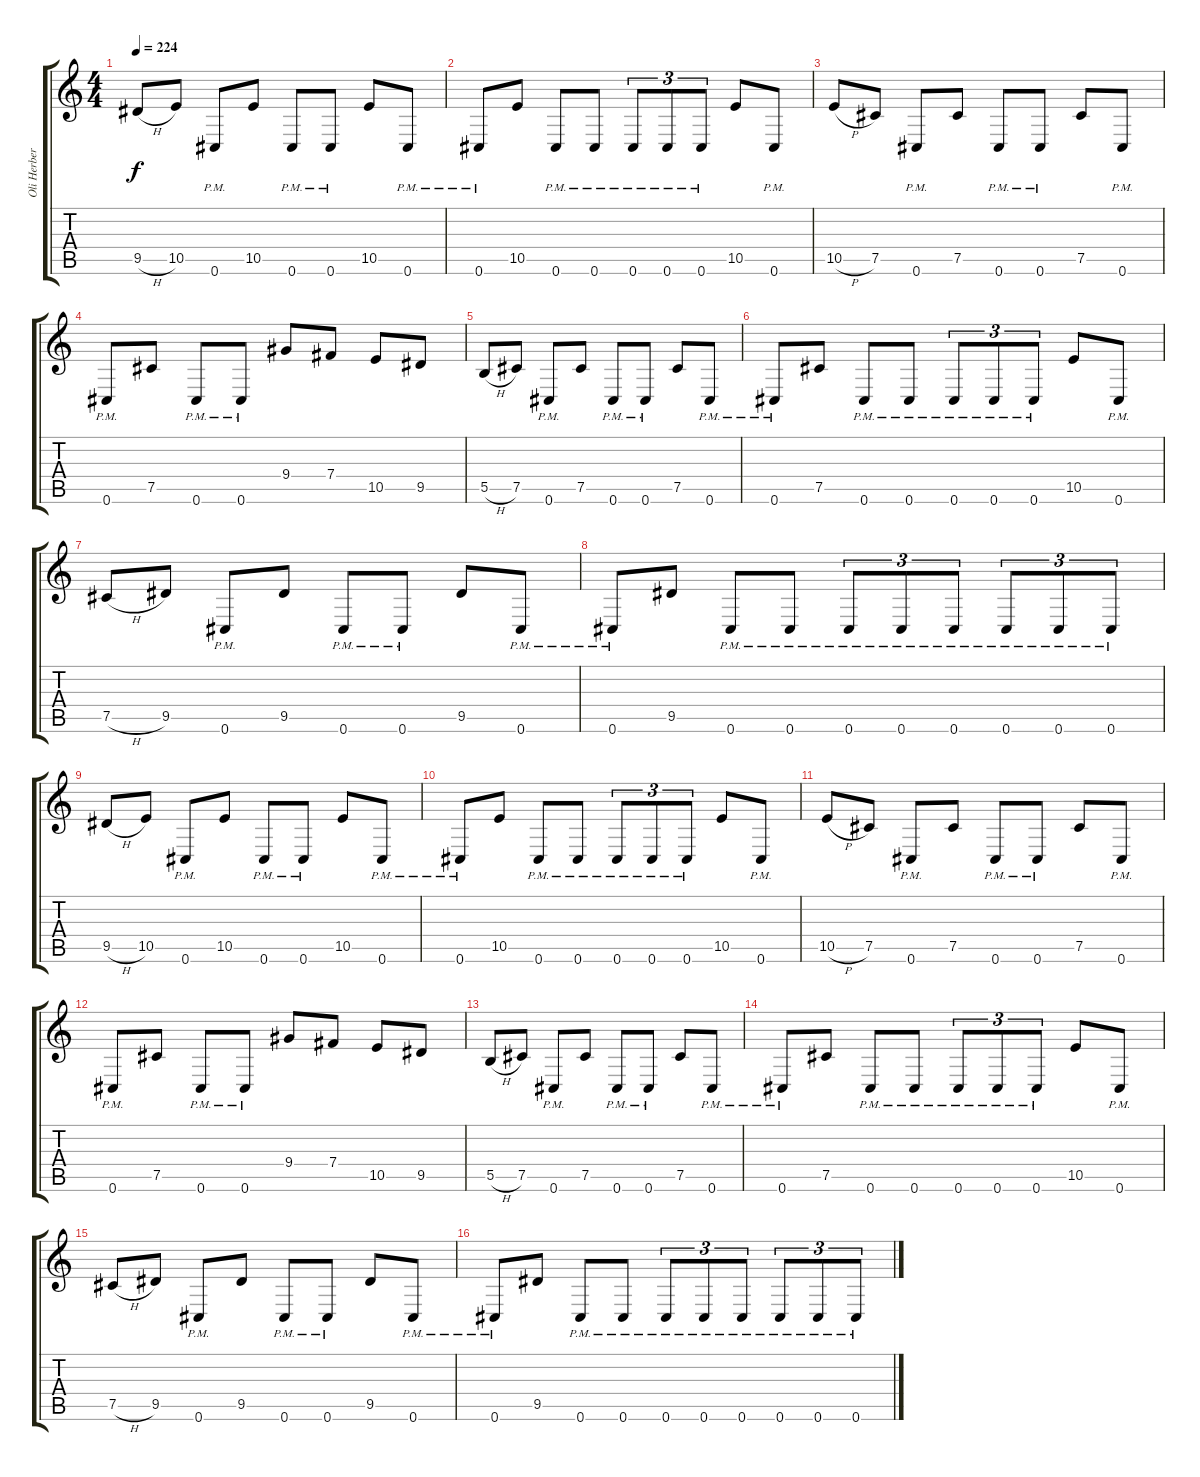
\track ("Oli Herbert Rhythm" "Oli Herber") {instrument distortionguitar}
\staff {score tabs}
\tuning (Db4 Ab3 E3 B2 Gb2 Db2) {hide}
\ts (4 4)
\tempo 224
\clef g2
\ks c
9.5{h}.8{dy f} 10.5.8 0.6{pm}.8 10.5.8 0.6{pm}.8 0.6{pm}.8 10.5.8 0.6{pm}.8 |
0.6{pm}.8 10.5.8 0.6{pm}.8 0.6{pm}.8 0.6{pm}.8{tu (3 2)} 0.6{pm}.8{tu (3 2)} 0.6{pm}.8{tu (3 2)} 10.5.8 0.6{pm}.8 |
10.5{h}.8 7.5.8 0.6{pm}.8 7.5.8 0.6{pm}.8 0.6{pm}.8 7.5.8 0.6{pm}.8 |
0.6{pm}.8 7.5.8 0.6{pm}.8 0.6{pm}.8 9.4.8 7.4.8 10.5.8 9.5.8 |
5.5{h}.8 7.5.8 0.6{pm}.8 7.5.8 0.6{pm}.8 0.6{pm}.8 7.5.8 0.6{pm}.8 |
0.6{pm}.8 7.5.8 0.6{pm}.8 0.6{pm}.8 0.6{pm}.8{tu (3 2)} 0.6{pm}.8{tu (3 2)} 0.6{pm}.8{tu (3 2)} 10.5.8 0.6{pm}.8 |
7.5{h}.8 9.5.8 0.6{pm}.8 9.5.8 0.6{pm}.8 0.6{pm}.8 9.5.8 0.6{pm}.8 |
0.6{pm}.8 9.5.8 0.6{pm}.8 0.6{pm}.8 0.6{pm}.8{tu (3 2)} 0.6{pm}.8{tu (3 2)} 0.6{pm}.8{tu (3 2)} 0.6{pm}.8{tu (3 2)} 0.6{pm}.8{tu (3 2)} 0.6{pm}.8{tu (3 2)} |
9.5{h}.8 10.5.8 0.6{pm}.8 10.5.8 0.6{pm}.8 0.6{pm}.8 10.5.8 0.6{pm}.8 |
0.6{pm}.8 10.5.8 0.6{pm}.8 0.6{pm}.8 0.6{pm}.8{tu (3 2)} 0.6{pm}.8{tu (3 2)} 0.6{pm}.8{tu (3 2)} 10.5.8 0.6{pm}.8 |
10.5{h}.8 7.5.8 0.6{pm}.8 7.5.8 0.6{pm}.8 0.6{pm}.8 7.5.8 0.6{pm}.8 |
0.6{pm}.8 7.5.8 0.6{pm}.8 0.6{pm}.8 9.4.8 7.4.8 10.5.8 9.5.8 |
5.5{h}.8 7.5.8 0.6{pm}.8 7.5.8 0.6{pm}.8 0.6{pm}.8 7.5.8 0.6{pm}.8 |
0.6{pm}.8 7.5.8 0.6{pm}.8 0.6{pm}.8 0.6{pm}.8{tu (3 2)} 0.6{pm}.8{tu (3 2)} 0.6{pm}.8{tu (3 2)} 10.5.8 0.6{pm}.8 |
7.5{h}.8 9.5.8 0.6{pm}.8 9.5.8 0.6{pm}.8 0.6{pm}.8 9.5.8 0.6{pm}.8 |
0.6{pm}.8 9.5.8 0.6{pm}.8 0.6{pm}.8 0.6{pm}.8{tu (3 2)} 0.6{pm}.8{tu (3 2)} 0.6{pm}.8{tu (3 2)} 0.6{pm}.8{tu (3 2)} 0.6{pm}.8{tu (3 2)} 0.6{pm}.8{tu (3 2)}
